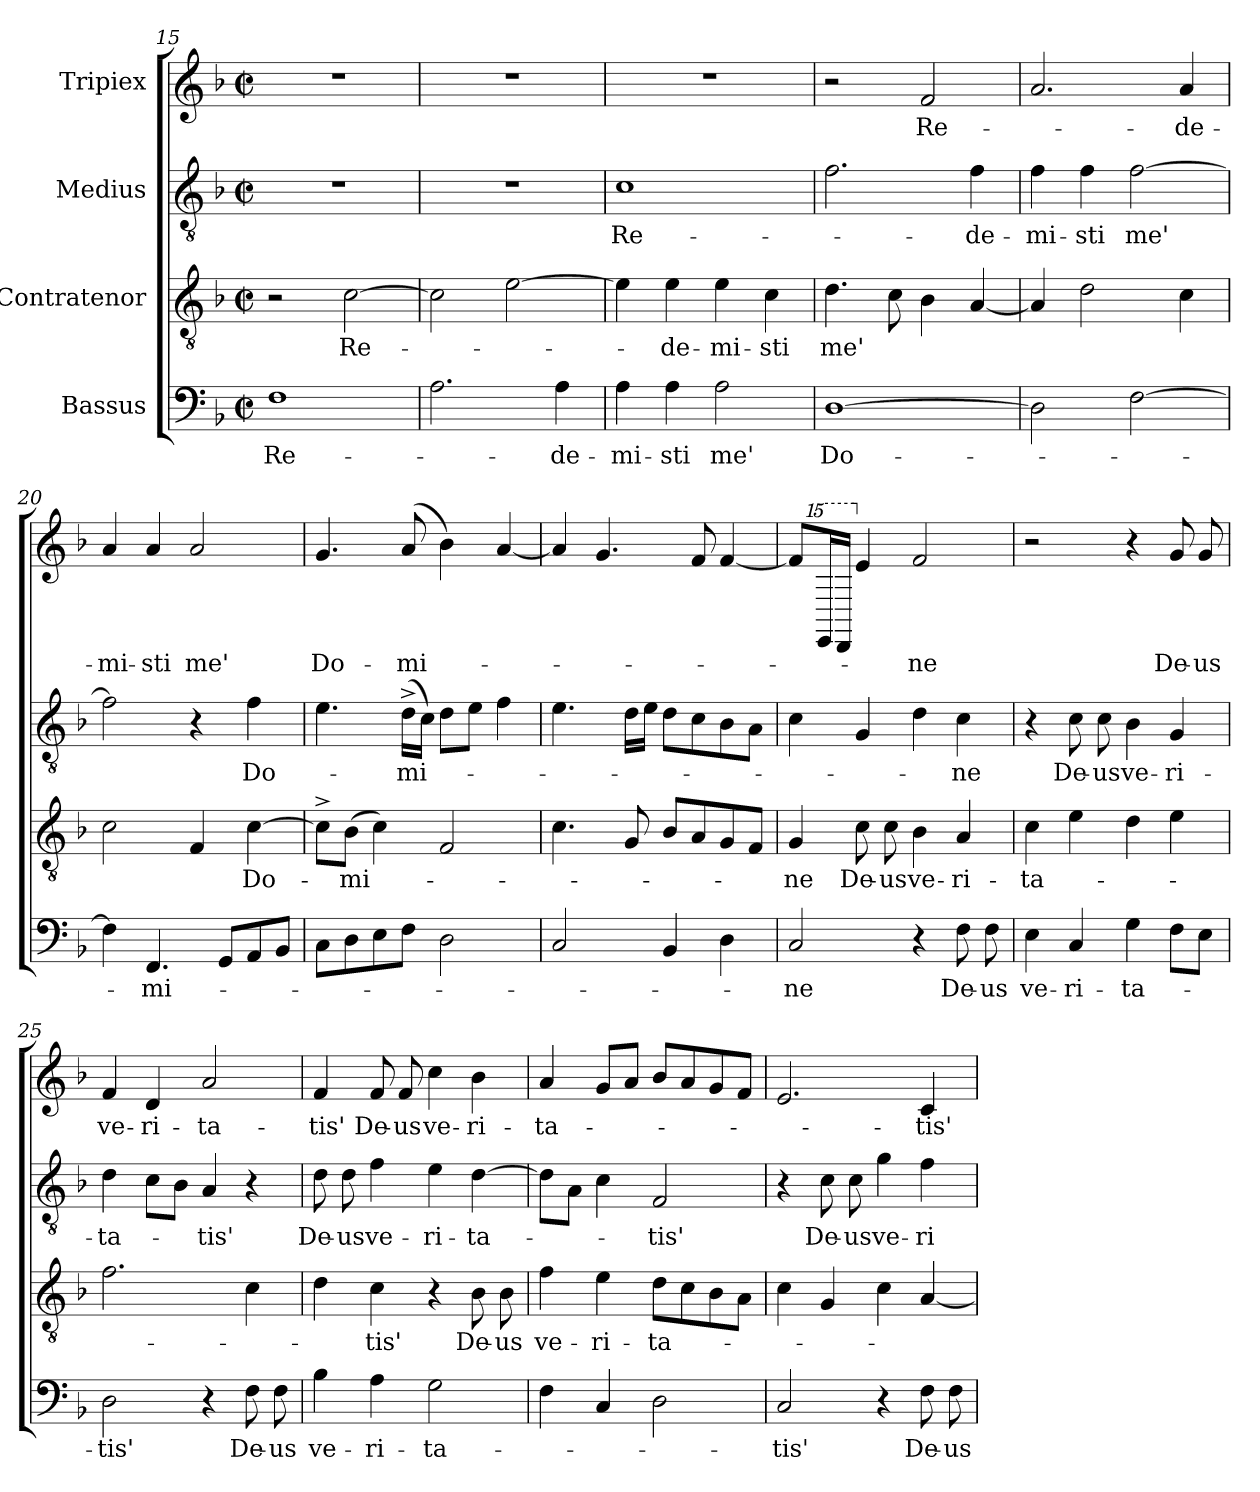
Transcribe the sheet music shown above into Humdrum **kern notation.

**kern	**text	**kern	**text	**kern	**text	**kern	**text
*part4	*part4	*part3	*part3	*part2	*part2	*part1	*part1
*staff4	*staff4	*staff3	*staff3	*staff2	*staff2	*staff1	*staff1
*I"Bassus	*	*I"Contratenor	*	*I"Medius	*	*I"Tripiex	*
!!LO:PB:g=z
*clefF4	*	*clefGv2	*	*clefGv2	*	*clefG2	*
*k[b-]	*	*k[b-]	*	*k[b-]	*	*k[b-]	*
*F:	*	*F:	*	*F:	*	*F:	*
*M2/2	*	*M2/2	*	*M2/2	*	*M2/2	*
*met(c|)	*	*met(c|)	*	*met(c|)	*	*met(c|)	*
=15	=15	=15	=15	=15	=15	=15	=15
!	!LO:LY:b	!	!	!	!	!	!
1F	Re-	2r	.	1r	.	1r	.
!	!	!	!LO:LY:b	!	!	!	!
.	.	[>2c\	Re-	.	.	.	.
=16	=16	=16	=16	=16	=16	=16	=16
2.A\	.	2c\]	.	1r	.	1r	.
.	.	[>2e\	.	.	.	.	.
!	!LO:LY:b	!	!	!	!	!	!
4A\	-de-	.	.	.	.	.	.
=17	=17	=17	=17	=17	=17	=17	=17
!	!LO:LY:b	!	!	!	!LO:LY:b	!	!
4A\	-mi-	4e\]	.	1c	Re-	1r	.
!	!LO:LY:b:rj	!	!LO:LY:b	!	!	!	!
4A\	-sti	4e\	-de-	.	.	.	.
!	!LO:LY:b	!	!LO:LY:b	!	!	!	!
2A\	me'	4e\	-mi-	.	.	.	.
!	!	!	!LO:LY:b:rj	!	!	!	!
.	.	4c\	-sti	.	.	.	.
=18	=18	=18	=18	=18	=18	=18	=18
!	!LO:LY:b	!	!LO:LY:b	!	!	!	!
[>1D	Do-	4.d\	me'	2.f\	.	2r	.
.	.	8c\	.	.	.	.	.
!	!	!	!	!	!	!	!LO:LY:b
.	.	4B-\	.	.	.	2f/	Re-
!	!	!	!	!	!LO:LY:b	!	!
.	.	[<4A/	.	4f\	-de-	.	.
=19	=19	=19	=19	=19	=19	=19	=19
!	!	!	!	!	!LO:LY:b	!	!
2D\]	.	4A/]	.	4f\	-mi-	2.a/	.
!	!	!	!	!	!LO:LY:b:rj	!	!
.	.	2d\	.	4f\	-sti	.	.
!	!	!	!	!	!LO:LY:b	!	!
[>2F\	.	.	.	[>2f\	me'	.	.
!	!	!	!	!	!	!	!LO:LY:b
.	.	4c\	.	.	.	4a/	-de-
=20	=20	=20	=20	=20	=20	=20	=20
!	!	!	!	!	!	!	!LO:LY:b
4F\]	.	2c\	.	2f\]	.	4a/	-mi-
!	!LO:LY:b	!	!	!	!	!	!LO:LY:b:rj
4.FF/	-mi-	.	.	.	.	4a/	-sti
!	!	!	!	!	!	!	!LO:LY:b
.	.	4F/	.	4r	.	2a/	me'
8GG/L	.	.	.	.	.	.	.
!	!	!	!LO:LY:b	!	!LO:LY:b	!	!
8AA/	.	[>4c\	Do-	4f\	Do-	.	.
8BB-/J	.	.	.	.	.	.	.
=21	=21	=21	=21	=21	=21	=21	=21
!	!	!	!	!	!	!	!LO:LY:b
8C\L	.	8c^>\L]	.	4.e\	.	4.g/	Do-
!	!	!	!LO:LY:b	!	!	!	!
8D\	.	(>8B-\J	-mi-	.	.	.	.
8E\	.	4c\)	.	.	.	.	.
!	!	!	!	!	!LO:LY:b	!	!LO:LY:b
8F\J	.	.	.	(>16d^>\LL	-mi-	(8a/	-mi-
.	.	.	.	16c\JJ)	.	.	.
2D\	.	2F/	.	8d\L	.	4b-\)	.
.	.	.	.	8e\J	.	.	.
.	.	.	.	4f\	.	[<4a/	.
!!LO:LB:g=z
=22	=22	=22	=22	=22	=22	=22	=22
2C/	.	4.c\	.	4.e\	.	4a/]	.
.	.	.	.	.	.	4.g/	.
.	.	8G/	.	16d\LL	.	.	.
.	.	.	.	16e\JJ	.	.	.
4BB-/	.	8B-/L	.	8d\L	.	.	.
.	.	8A/	.	8c\	.	8f/	.
4D\	.	8G/	.	8B-\	.	[<4f/	.
.	.	8F/J	.	8A\J	.	.	.
=23	=23	=23	=23	=23	=23	=23	=23
!	!LO:LY:b	!	!LO:LY:b	!	!	!	!
2C/	-ne	4G/	-ne	4c\	.	8f/L]	.
*	*	*	*	*	*	*15ma	*
.	.	.	.	.	.	16e/L	.
.	.	.	.	.	.	16d/JJ	.
!	!	!	!LO:LY:b	!	!	!	!
*	*	*	*	*	*	*X15ma	*
.	.	8c\	De-	4G/	.	4e/	.
!	!	!	!LO:LY:b:rj	!	!	!	!
.	.	8c\	-us	.	.	.	.
!	!	!	!LO:LY:b	!	!	!	!LO:LY:b
4r	.	4B-\	ve-	4d\	.	2f/	-ne
!	!LO:LY:b	!	!LO:LY:b:rj	!	!LO:LY:b	!	!
8F\	De-	4A/	-ri-	4c\	-ne	.	.
!	!LO:LY:b:rj	!	!	!	!	!	!
8F\	-us	.	.	.	.	.	.
=24	=24	=24	=24	=24	=24	=24	=24
!	!LO:LY:b	!	!LO:LY:b	!	!	!	!
4E\	ve-	4c\	-ta-	4r	.	2r	.
!	!LO:LY:b:rj	!	!	!	!LO:LY:b	!	!
4C/	-ri-	4e\	.	8c\	De-	.	.
!	!	!	!	!	!LO:LY:b:rj	!	!
.	.	.	.	8c\	-us	.	.
!	!LO:LY:b	!	!	!	!LO:LY:b	!	!
4G\	-ta-	4d\	.	4B-\	ve-	4r	.
!	!	!	!	!	!LO:LY:b:rj	!	!LO:LY:b
8F\L	.	4e\	.	4G/	-ri-	8g/	De-
!	!	!	!	!	!	!	!LO:LY:b:rj
8E\J	.	.	.	.	.	8g/	-us
=25	=25	=25	=25	=25	=25	=25	=25
!	!LO:LY:b	!	!	!	!LO:LY:b	!	!LO:LY:b
2D\	-tis'	2.f\	.	4d\	-ta-	4f/	ve-
!	!	!	!	!	!	!	!LO:LY:b:rj
.	.	.	.	8c\L	.	4d/	-ri-
.	.	.	.	8B-\J	.	.	.
!	!	!	!	!	!LO:LY:b	!	!LO:LY:b
4r	.	.	.	4A/	-tis'	2a/	-ta-
!	!LO:LY:b	!	!	!	!	!	!
8F\	De-	4c\	.	4r	.	.	.
!	!LO:LY:b:rj	!	!	!	!	!	!
8F\	-us	.	.	.	.	.	.
=26	=26	=26	=26	=26	=26	=26	=26
!	!LO:LY:b	!	!	!	!LO:LY:b	!	!LO:LY:b
4B-\	ve-	4d\	.	8d\	De-	4f/	-tis'
!	!	!	!	!	!LO:LY:b:rj	!	!
.	.	.	.	8d\	-us	.	.
!	!LO:LY:b	!	!LO:LY:b	!	!LO:LY:b	!	!LO:LY:b
4A\	-ri-	4c\	-tis'	4f\	ve-	8f/	De-
!	!	!	!	!	!	!	!LO:LY:b:rj
.	.	.	.	.	.	8f/	-us
!	!LO:LY:b	!	!	!	!LO:LY:b	!	!LO:LY:b
2G\	-ta-	4r	.	4e\	-ri-	4cc\	ve-
!	!	!	!LO:LY:b	!	!LO:LY:b	!	!LO:LY:b:rj
.	.	8B-\	De-	[<4d\	-ta-	4b-\	-ri-
!	!	!	!LO:LY:b:rj	!	!	!	!
.	.	8B-\	-us	.	.	.	.
!!LO:LB:g=z
=27	=27	=27	=27	=27	=27	=27	=27
!	!	!	!LO:LY:b	!	!	!	!LO:LY:b
4F\	.	4f\	ve-	8d\L]	.	4a/	-ta-
.	.	.	.	8A\J	.	.	.
!	!	!	!LO:LY:b	!	!	!	!
4C/	.	4e\	-ri-	4c\	.	8g/L	.
.	.	.	.	.	.	8a/J	.
!	!	!	!LO:LY:b	!	!LO:LY:b	!	!
2D\	.	8d\L	-ta-	2F/	-tis'	8b-/L	.
.	.	8c\	.	.	.	8a/	.
.	.	8B-\	.	.	.	8g/	.
.	.	8A\J	.	.	.	8f/J	.
=28	=28	=28	=28	=28	=28	=28	=28
!	!LO:LY:b	!	!	!	!	!	!
2C/	-tis'	4c\	.	4r	.	2.e/	.
!	!	!	!	!	!LO:LY:b	!	!
.	.	4G/	.	8c\	De-	.	.
!	!	!	!	!	!LO:LY:b:rj	!	!
.	.	.	.	8c\	-us	.	.
!	!	!	!	!	!LO:LY:b	!	!
4r	.	4c\	.	4g\	ve-	.	.
!	!LO:LY:b	!	!	!	!LO:LY:b:rj	!	!LO:LY:b
8F\	De-	[<4A/	.	4f\	-ri-	4c/	-tis'
!	!LO:LY:b:rj	!	!	!	!	!	!
8F\	-us	.	.	.	.	.	.
=	=	=	=	=	=	=	=
*-	*-	*-	*-	*-	*-	*-	*-
